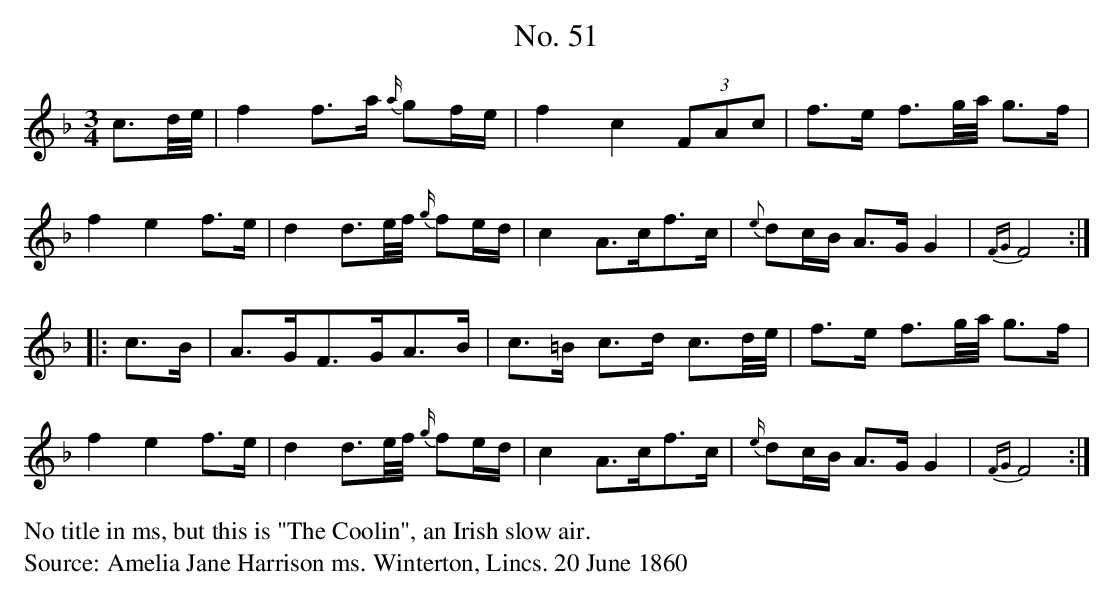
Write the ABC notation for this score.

X:1
T:No. 51
M:3/4
L:1/8
K:F
c3/d/4e/4|f2f>a {a/}gf/e/|f2c2(3FAc|f>e f3/g//a// g>f|f2e2f>e|\
d2d3/e//f// {g/}fe/d/|c2A>cf>c|{e}dc/B/ A>G G2|{FG}F4::
c>B|A>GF>GA>B|c>=B c>d c3/d//e//|f>e f3/g//a// g>f|f2e2f>e|\
d2d3/e//f// {g/}fe/d/|c2A>cf>c|{e/}dc/B/ A>GG2|{FG}F4:|
